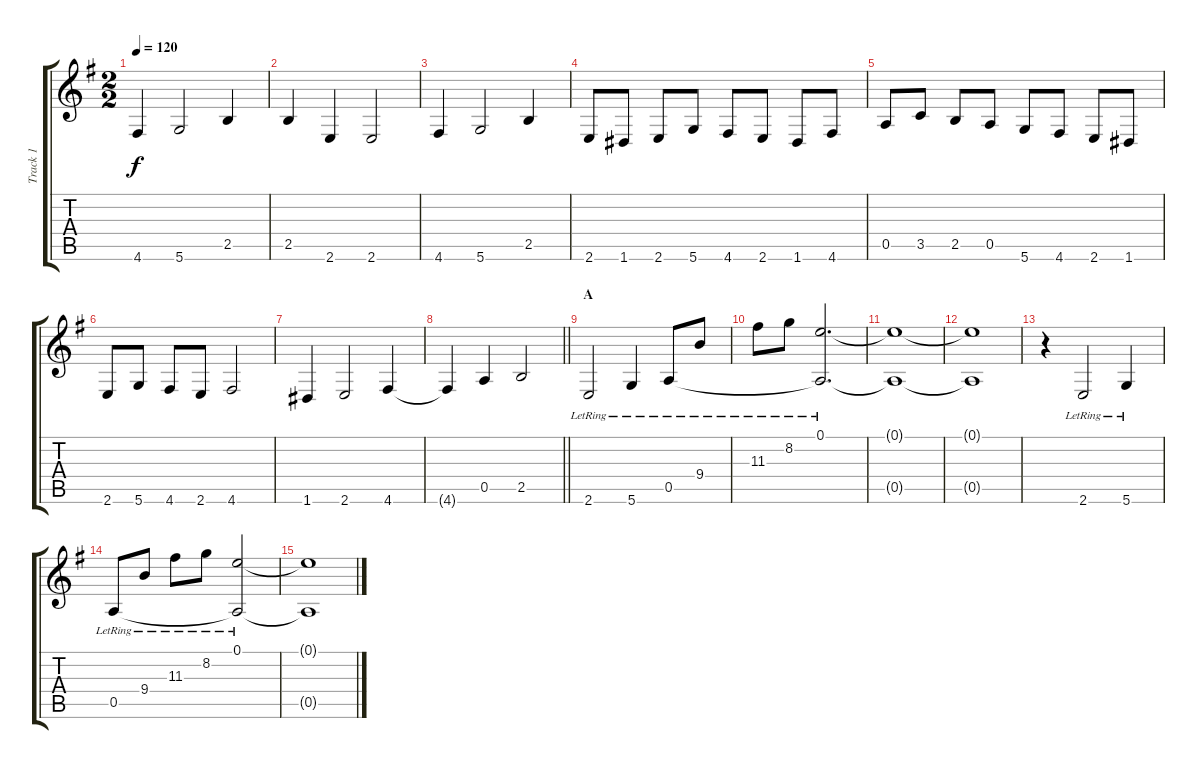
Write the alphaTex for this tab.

\track ("Track 1" "Track 1") {instrument acousticguitarnylon}
\staff {score tabs}
\tuning (E4 B3 G3 D3 A2 D2) {hide}
\ts (2 2)
\tempo 120
\clef g2
\ks eminor
4.6.4{dy f} 5.6.2 2.5.4 |
2.5.4 2.6.4 2.6.2 |
4.6.4 5.6.2 2.5.4 |
2.6.8 1.6.8 2.6.8 5.6.8 4.6.8 2.6.8 1.6.8 4.6.8 |
0.5.8 3.5.8 2.5.8 0.5.8 5.6.8 4.6.8 2.6.8 1.6.8 |
2.6.8 5.6.8 4.6.8 2.6.8 4.6.2 |
1.6.4 2.6.2 4.6.4 |
\barLineRight lightlight
4.6{t}.4 0.5.4 2.5.2 |
\section ("" "A")
2.6{lr}.2 5.6{lr}.4 0.5{lr}.8 9.4{lr}.8 |
11.3{lr}.8 8.2{lr}.8 (0.1{lr} 0.5{t}).2{d} |
(0.1{t} 0.5{t}).1 |
(0.1{t} 0.5{t}).1 |
r.4 2.6{lr}.2 5.6{lr}.4 |
0.5{lr}.8 9.4{lr}.8 11.3{lr}.8 8.2{lr}.8 (0.1{lr} 0.5{t}).2 |
(0.1{t} 0.5{t}).1
